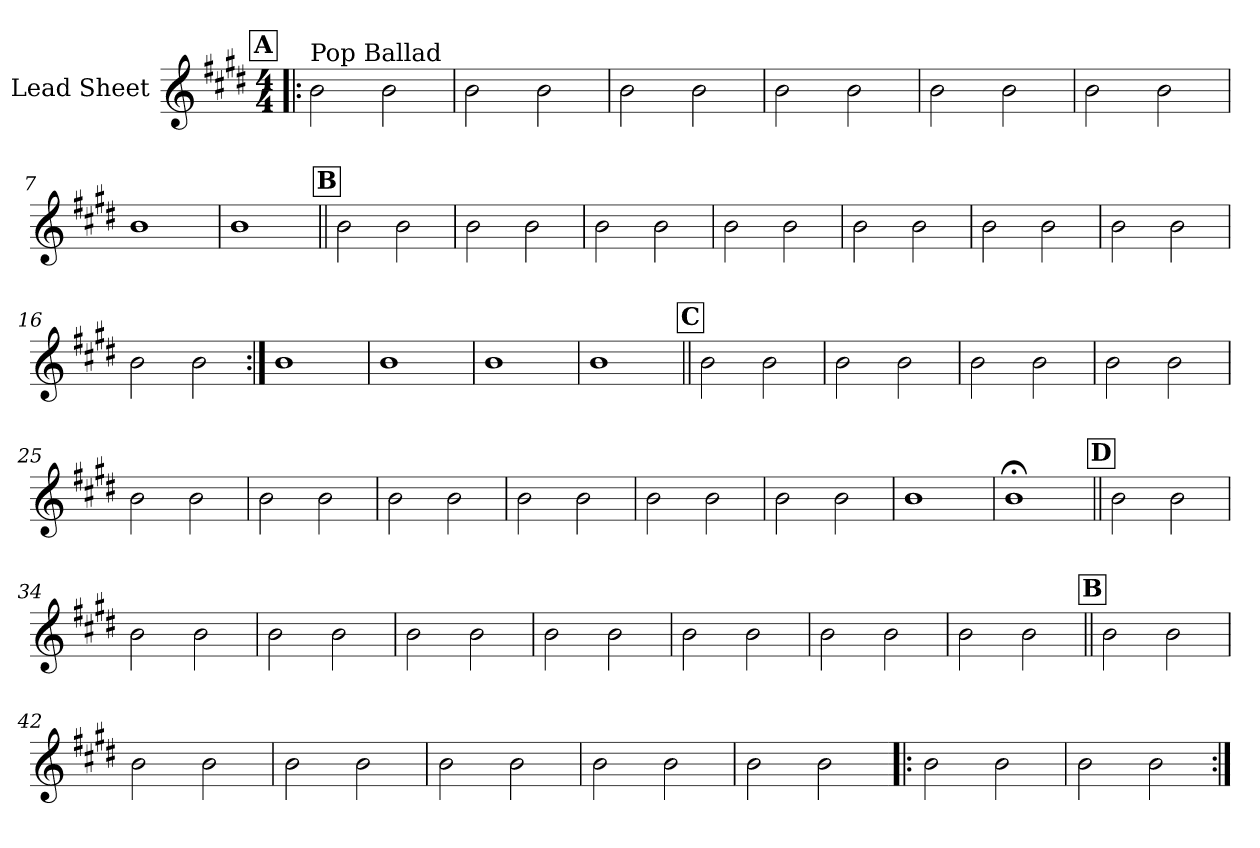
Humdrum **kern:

**kern
*part1
*staff1
*I"Lead Sheet
*clefG2
*k[f#c#g#d#]
*E:
*M4/4
*MM85
!!LO:REH:place=s1:a:fs=14:t=A
=1!|:
!LO:TX:a:t=Pop Ballad
2b\
2b\
=2
2b\
2b\
=3
2b\
2b\
=4
2b\
2b\
!!LO:LB:g=z
=5
2b\
2b\
=6
2b\
2b\
=7
1b
=8
1b
!!LO:LB:g=z
!!LO:REH:place=s1:a:fs=14:t=B
=9||
2b\
2b\
=10
2b\
2b\
=11
2b\
2b\
=12
2b\
2b\
!!LO:LB:g=z
=13
2b\
2b\
=14
2b\
2b\
=15
2b\
2b\
=16
2b\
2b\
!!LO:LB:g=z
=17:|!
1b
=18
1b
=19
1b
=20
1b
!!LO:LB:g=z
!!LO:REH:place=s1:a:fs=14:t=C
=21||
2b\
2b\
=22
2b\
2b\
=23
2b\
2b\
=24
2b\
2b\
!!LO:LB:g=z
=25
2b\
2b\
=26
2b\
2b\
=27
2b\
2b\
=28
2b\
2b\
!!LO:LB:g=z
=29
2b\
2b\
=30
2b\
2b\
=31
1b
=32
1b;<
!!LO:LB:g=z
!!LO:REH:place=s1:a:fs=14:t=D
=33||
2b\
2b\
=34
2b\
2b\
=35
2b\
2b\
=36
2b\
2b\
!!LO:LB:g=z
=37
2b\
2b\
=38
2b\
2b\
=39
2b\
2b\
=40
2b\
2b\
!!LO:PB:g=z
!!LO:REH:place=s1:a:fs=14:t=B
=41||
2b\
2b\
=42
2b\
2b\
=43
2b\
2b\
=44
2b\
2b\
!!LO:LB:g=z
=45
2b\
2b\
=46
2b\
2b\
=47!|:
2b\
2b\
=48
2b\
2b\
=:|!
*-
